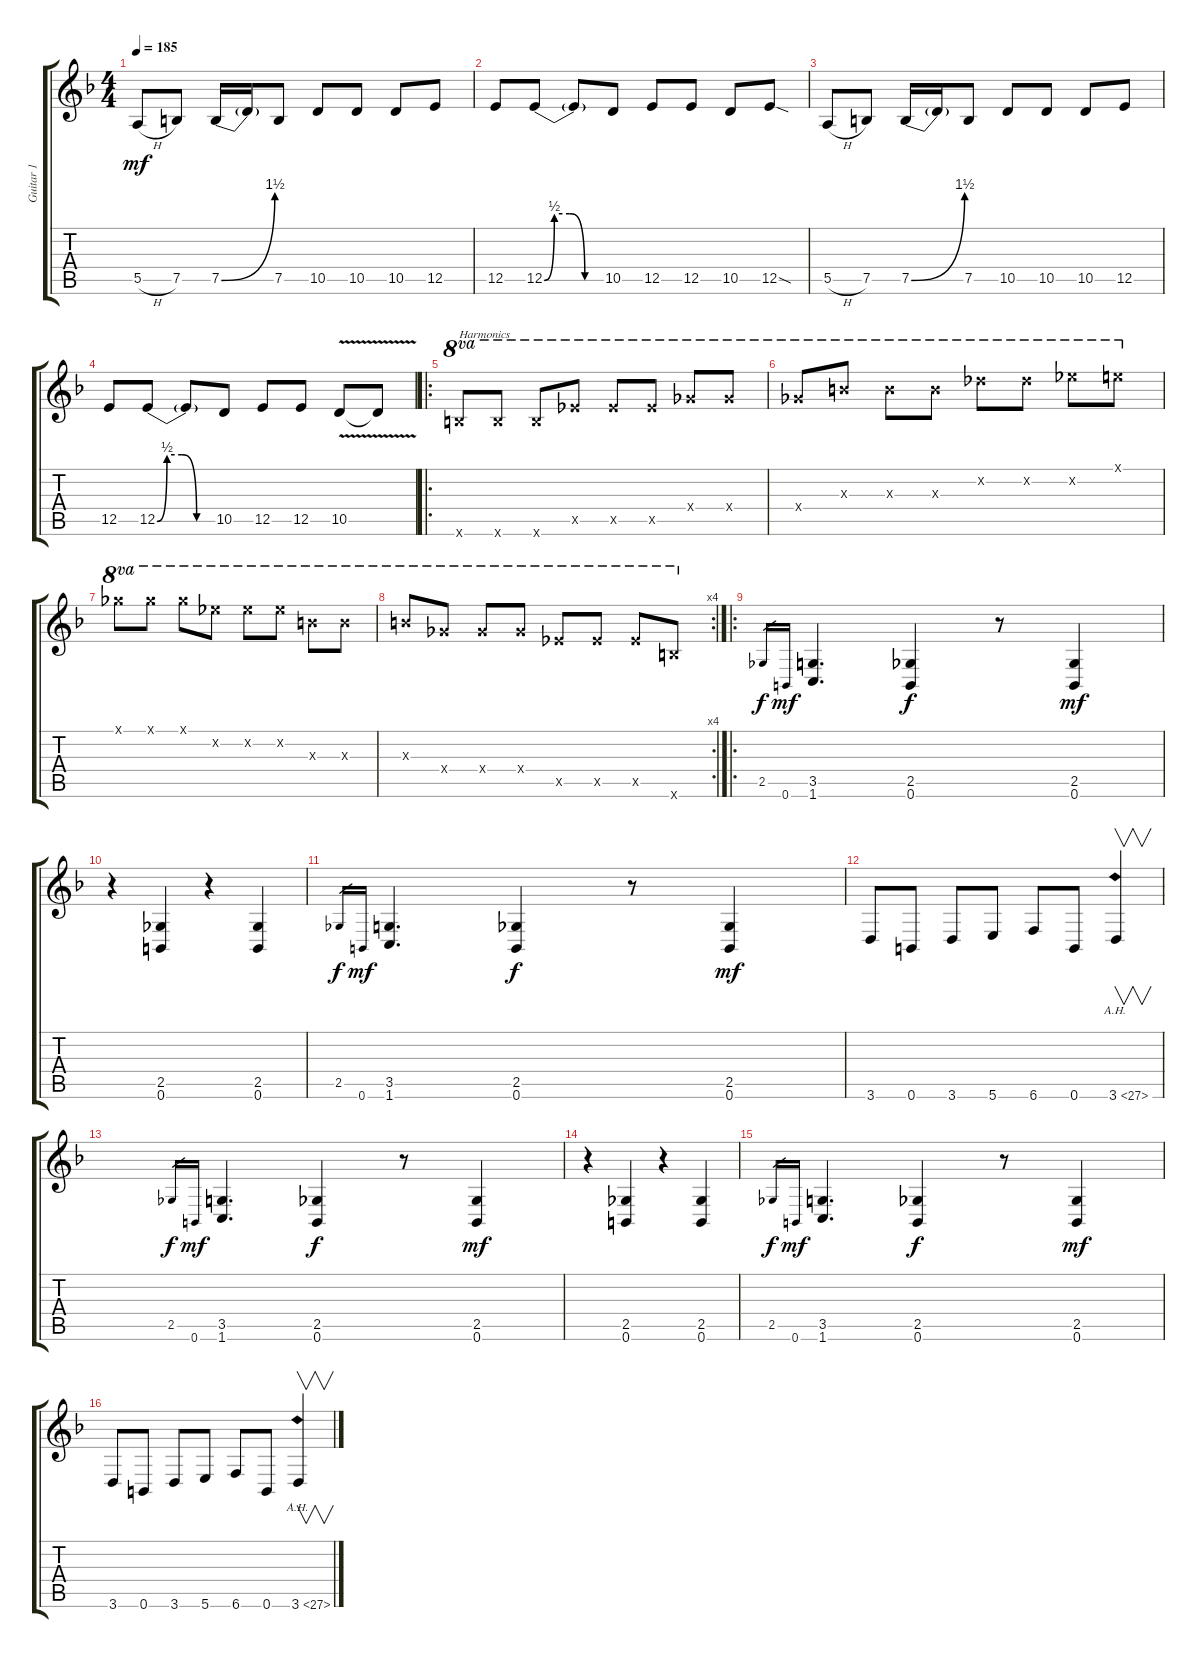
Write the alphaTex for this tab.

\track ("Guitar 1" "Guitar 1") {instrument distortionguitar}
\staff {score tabs}
\tuning (B3 Gb3 D3 A2 E2 B1) {hide}
\ts (4 4)
\tempo 185
\clef g2
\ks f
5.5{h}.8{dy mf} 7.5.8 7.5{be (bend 0 0 60 6)}.16 7.5{t}.16 7.5.8 10.5.8 10.5.8 10.5.8 12.5.8 |
12.5.8 12.5{be (custom 0 0 10 2 25 2 40 0 60 0)}.8 12.5{t}.8 10.5.8 12.5.8 12.5.8 10.5.8 12.5{sod}.8 |
5.5{h}.8 7.5.8 7.5{be (bend 0 0 60 6)}.16 7.5{t}.16 7.5.8 10.5.8 10.5.8 10.5.8 12.5.8 |
12.5.8 12.5{be (custom 0 0 10 2 25 2 40 0 60 0)}.8 12.5{t}.8 10.5.8 12.5.8 12.5.8 10.5{v}.8 10.5{v t}.8 |
\ro
24.6{x}.8{ot 8va txt "Harmonics"} 24.6{x}.8{ot 8va} 24.6{x}.8{ot 8va} 23.5{x}.8{ot 8va} 23.5{x}.8{ot 8va} 23.5{x}.8{ot 8va} 21.4{x}.8{ot 8va} 21.4{x}.8{ot 8va} |
21.4{x}.8{ot 8va} 21.3{x}.8{ot 8va} 21.3{x}.8{ot 8va} 21.3{x}.8{ot 8va} 19.2{x}.8{ot 8va} 19.2{x}.8{ot 8va} 21.2{x}.8{ot 8va} 17.1{x}.8{ot 8va} |
19.1{x}.8{ot 8va} 19.1{x}.8{ot 8va} 19.1{x}.8{ot 8va} 21.2{x}.8{ot 8va} 21.2{x}.8{ot 8va} 21.2{x}.8{ot 8va} 21.3{x}.8{ot 8va} 21.3{x}.8{ot 8va} |
\rc 4
21.3{x}.8{ot 8va} 21.4{x}.8{ot 8va} 21.4{x}.8{ot 8va} 21.4{x}.8{ot 8va} 23.5{x}.8{ot 8va} 23.5{x}.8{ot 8va} 23.5{x}.8{ot 8va} 24.6{x}.8{ot 8va} |
\ro
2.5.16{gr dy f} 0.6.16{gr dy mf} (3.5 1.6).4{d} (2.5 0.6).4{dy f} r.8 (2.5 0.6).4{dy mf} |
r.4 (2.5 0.6).4 r.4 (2.5 0.6).4 |
2.5.16{gr dy f} 0.6.16{gr dy mf} (3.5 1.6).4{d} (2.5 0.6).4{dy f} r.8 (2.5 0.6).4{dy mf} |
3.6.8 0.6.8 3.6.8 5.6.8 6.6.8 0.6.8 3.6{ah 24}.4{v} |
2.5.16{gr dy f} 0.6.16{gr dy mf} (3.5 1.6).4{d} (2.5 0.6).4{dy f} r.8 (2.5 0.6).4{dy mf} |
r.4 (2.5 0.6).4 r.4 (2.5 0.6).4 |
2.5.16{gr dy f} 0.6.16{gr dy mf} (3.5 1.6).4{d} (2.5 0.6).4{dy f} r.8 (2.5 0.6).4{dy mf} |
3.6.8 0.6.8 3.6.8 5.6.8 6.6.8 0.6.8 3.6{ah 24}.4{v}
